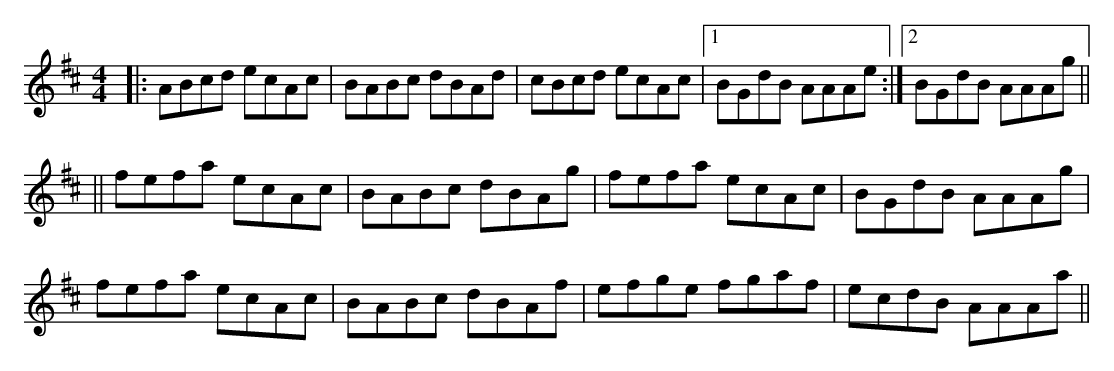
X:1
M:4/4
K:Amix
|: ABcd ecAc| BABc dBAd| cBcd ecAc|1 BGdB AAAe:|2 BGdB AAAg||
||fefa ecAc| BABc dBAg| fefa ecAc| BGdB AAAg|
fefa ecAc| BABc dBAf| efge fgaf| ecdB AAAa||
